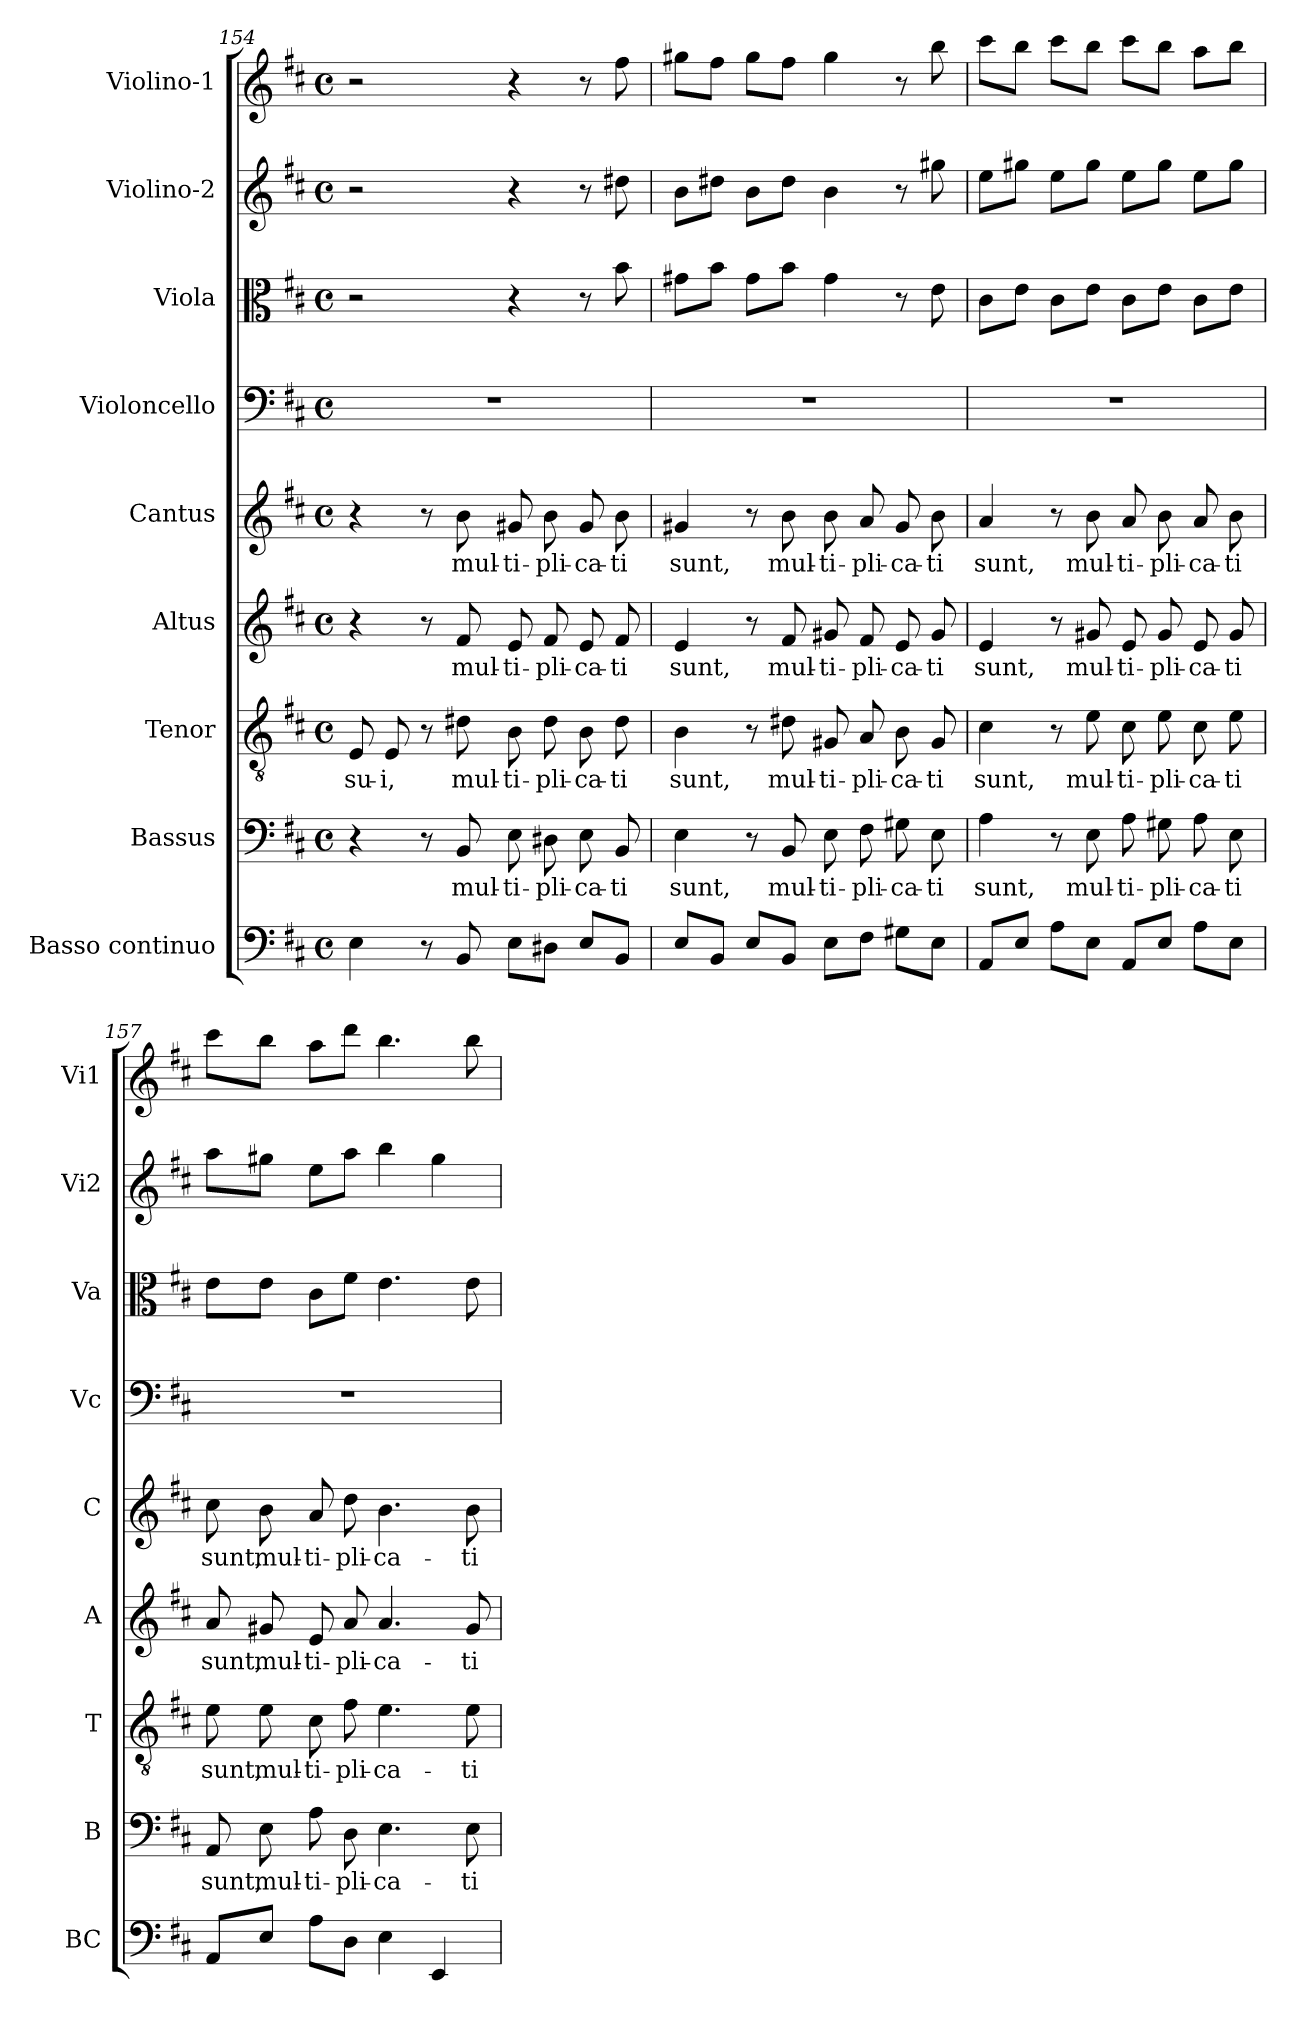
**kern	**kern	**text	**kern	**text	**kern	**text	**kern	**text	**kern	**kern	**kern	**kern
*part9	*part8	*part8	*part7	*part7	*part6	*part6	*part5	*part5	*part4	*part3	*part2	*part1
*staff9	*staff8	*staff8	*staff7	*staff7	*staff6	*staff6	*staff5	*staff5	*staff4	*staff3	*staff2	*staff1
*I"Basso continuo	*I"Bassus	*	*I"Tenor	*	*I"Altus	*	*I"Cantus	*	*I"Violoncello	*I"Viola	*I"Violino-2	*I"Violino-1
*I'BC	*I'B	*	*I'T	*	*I'A	*	*I'C	*	*I'Vc	*I'Va	*I'Vi2	*I'Vi1
*clefF4	*clefF4	*	*clefGv2	*	*clefG2	*	*clefG2	*	*clefF4	*clefC3	*clefG2	*clefG2
*k[f#c#]	*k[f#c#]	*	*k[f#c#]	*	*k[f#c#]	*	*k[f#c#]	*	*k[f#c#]	*k[f#c#]	*k[f#c#]	*k[f#c#]
*D:	*D:	*	*D:	*	*D:	*	*D:	*	*D:	*D:	*D:	*D:
*M4/4	*M4/4	*	*M4/4	*	*M4/4	*	*M4/4	*	*M4/4	*M4/4	*M4/4	*M4/4
*met(c)	*met(c)	*	*met(c)	*	*met(c)	*	*met(c)	*	*met(c)	*met(c)	*met(c)	*met(c)
=154	=154	=154	=154	=154	=154	=154	=154	=154	=154	=154	=154	=154
!	!	!	!	!LO:LY:b	!	!	!	!	!	!	!	!
4E\	4r	.	8E/	su-	4r	.	4r	.	1r	2r	2r	2r
!	!	!	!	!LO:LY:b	!	!	!	!	!	!	!	!
.	.	.	8E/	-i,	.	.	.	.	.	.	.	.
8r	8r	.	8r	.	8r	.	8r	.	.	.	.	.
!	!	!LO:LY:b	!	!LO:LY:b	!	!LO:LY:b	!	!LO:LY:b	!	!	!	!
8BB/	8BB/	mul-	8d#X\	mul-	8f#/	mul-	8b\	mul-	.	.	.	.
!	!	!LO:LY:b	!	!LO:LY:b	!	!LO:LY:b	!	!LO:LY:b	!	!	!	!
8E\L	8E\	-ti-	8B\	-ti-	8e/	-ti-	8g#X/	-ti-	.	4r	4r	4r
!	!	!LO:LY:b	!	!LO:LY:b	!	!LO:LY:b	!	!LO:LY:b	!	!	!	!
8D#X\J	8D#X\	-pli-	8d#\	-pli-	8f#/	-pli-	8b\	-pli-	.	.	.	.
!	!	!LO:LY:b	!	!LO:LY:b	!	!LO:LY:b	!	!LO:LY:b	!	!	!	!
8E/L	8E\	-ca-	8B\	-ca-	8e/	-ca-	8g#/	-ca-	.	8r	8r	8r
!	!	!LO:LY:b	!	!LO:LY:b	!	!LO:LY:b	!	!LO:LY:b	!	!	!	!
8BB/J	8BB/	-ti	8d#\	-ti	8f#/	-ti	8b\	-ti	.	8b\	8dd#X\	8ff#\
=155	=155	=155	=155	=155	=155	=155	=155	=155	=155	=155	=155	=155
!	!	!LO:LY:b	!	!LO:LY:b	!	!LO:LY:b	!	!LO:LY:b	!	!	!	!
8E/L	4E\	sunt,	4B\	sunt,	4e/	sunt,	4g#X/	sunt,	1r	8g#X\L	8b\L	8gg#X\L
8BB/J	.	.	.	.	.	.	.	.	.	8b\J	8dd#X\J	8ff#\J
8E/L	8r	.	8r	.	8r	.	8r	.	.	8g#\L	8b\L	8gg#\L
!	!	!LO:LY:b	!	!LO:LY:b	!	!LO:LY:b	!	!LO:LY:b	!	!	!	!
8BB/J	8BB/	mul-	8d#X\	mul-	8f#/	mul-	8b\	mul-	.	8b\J	8dd#\J	8ff#\J
!	!	!LO:LY:b	!	!LO:LY:b	!	!LO:LY:b	!	!LO:LY:b	!	!	!	!
8E\L	8E\	-ti-	8G#X/	-ti-	8g#X/	-ti-	8b\	-ti-	.	4g#\	4b\	4gg#\
!	!	!LO:LY:b	!	!LO:LY:b	!	!LO:LY:b	!	!LO:LY:b	!	!	!	!
8F#\J	8F#\	-pli-	8A/	-pli-	8f#/	-pli-	8a/	-pli-	.	.	.	.
!	!	!LO:LY:b	!	!LO:LY:b	!	!LO:LY:b	!	!LO:LY:b	!	!	!	!
8G#X\L	8G#X\	-ca-	8B\	-ca-	8e/	-ca-	8g#/	-ca-	.	8r	8r	8r
!	!	!LO:LY:b	!	!LO:LY:b	!	!LO:LY:b	!	!LO:LY:b	!	!	!	!
8E\J	8E\	-ti	8G#/	-ti	8g#/	-ti	8b\	-ti	.	8e\	8gg#X\	8bb\
!!LO:LB:g=z
=156	=156	=156	=156	=156	=156	=156	=156	=156	=156	=156	=156	=156
!	!	!LO:LY:b	!	!LO:LY:b	!	!LO:LY:b	!	!LO:LY:b	!	!	!	!
8AA/L	4A\	sunt,	4c#\	sunt,	4e/	sunt,	4a/	sunt,	1r	8c#\L	8ee\L	8ccc#\L
8E/J	.	.	.	.	.	.	.	.	.	8e\J	8gg#X\J	8bb\J
8A\L	8r	.	8r	.	8r	.	8r	.	.	8c#\L	8ee\L	8ccc#\L
!	!	!LO:LY:b	!	!LO:LY:b	!	!LO:LY:b	!	!LO:LY:b	!	!	!	!
8E\J	8E\	mul-	8e\	mul-	8g#X/	mul-	8b\	mul-	.	8e\J	8gg#\J	8bb\J
!	!	!LO:LY:b	!	!LO:LY:b	!	!LO:LY:b	!	!LO:LY:b	!	!	!	!
8AA/L	8A\	-ti-	8c#\	-ti-	8e/	-ti-	8a/	-ti-	.	8c#\L	8ee\L	8ccc#\L
!	!	!LO:LY:b	!	!LO:LY:b	!	!LO:LY:b	!	!LO:LY:b	!	!	!	!
8E/J	8G#X\	-pli-	8e\	-pli-	8g#/	-pli-	8b\	-pli-	.	8e\J	8gg#\J	8bb\J
!	!	!LO:LY:b	!	!LO:LY:b	!	!LO:LY:b	!	!LO:LY:b	!	!	!	!
8A\L	8A\	-ca-	8c#\	-ca-	8e/	-ca-	8a/	-ca-	.	8c#\L	8ee\L	8aa\L
!	!	!LO:LY:b	!	!LO:LY:b	!	!LO:LY:b	!	!LO:LY:b	!	!	!	!
8E\J	8E\	-ti	8e\	-ti	8g#/	-ti	8b\	-ti	.	8e\J	8gg#\J	8bb\J
=157	=157	=157	=157	=157	=157	=157	=157	=157	=157	=157	=157	=157
!	!	!LO:LY:b	!	!LO:LY:b	!	!LO:LY:b	!	!LO:LY:b	!	!	!	!
8AA/L	8AA/	sunt,	8e\	sunt,	8a/	sunt,	8cc#\	sunt,	1r	8e\L	8aa\L	8ccc#\L
!	!	!LO:LY:b	!	!LO:LY:b	!	!LO:LY:b	!	!LO:LY:b	!	!	!	!
8E/J	8E\	mul-	8e\	mul-	8g#X/	mul-	8b\	mul-	.	8e\J	8gg#X\J	8bb\J
!	!	!LO:LY:b	!	!LO:LY:b	!	!LO:LY:b	!	!LO:LY:b	!	!	!	!
8A\L	8A\	-ti-	8c#\	-ti-	8e/	-ti-	8a/	-ti-	.	8c#\L	8ee\L	8aa\L
!	!	!LO:LY:b	!	!LO:LY:b	!	!LO:LY:b	!	!LO:LY:b	!	!	!	!
8D\J	8D\	-pli-	8f#\	-pli-	8a/	-pli-	8dd\	-pli-	.	8f#\J	8aa\J	8ddd\J
!	!	!LO:LY:b	!	!LO:LY:b	!	!LO:LY:b	!	!LO:LY:b	!	!	!	!
4E\	4.E\	-ca-	4.e\	-ca-	4.a/	-ca-	4.b\	-ca-	.	4.e\	4bb\	4.bb\
4EE/	.	.	.	.	.	.	.	.	.	.	4gg#\	.
!	!	!LO:LY:b	!	!LO:LY:b	!	!LO:LY:b	!	!LO:LY:b	!	!	!	!
.	8E\	-ti	8e\	-ti	8g#/	-ti	8b\	-ti	.	8e\	.	8bb\
=	=	=	=	=	=	=	=	=	=	=	=	=
*-	*-	*-	*-	*-	*-	*-	*-	*-	*-	*-	*-	*-
